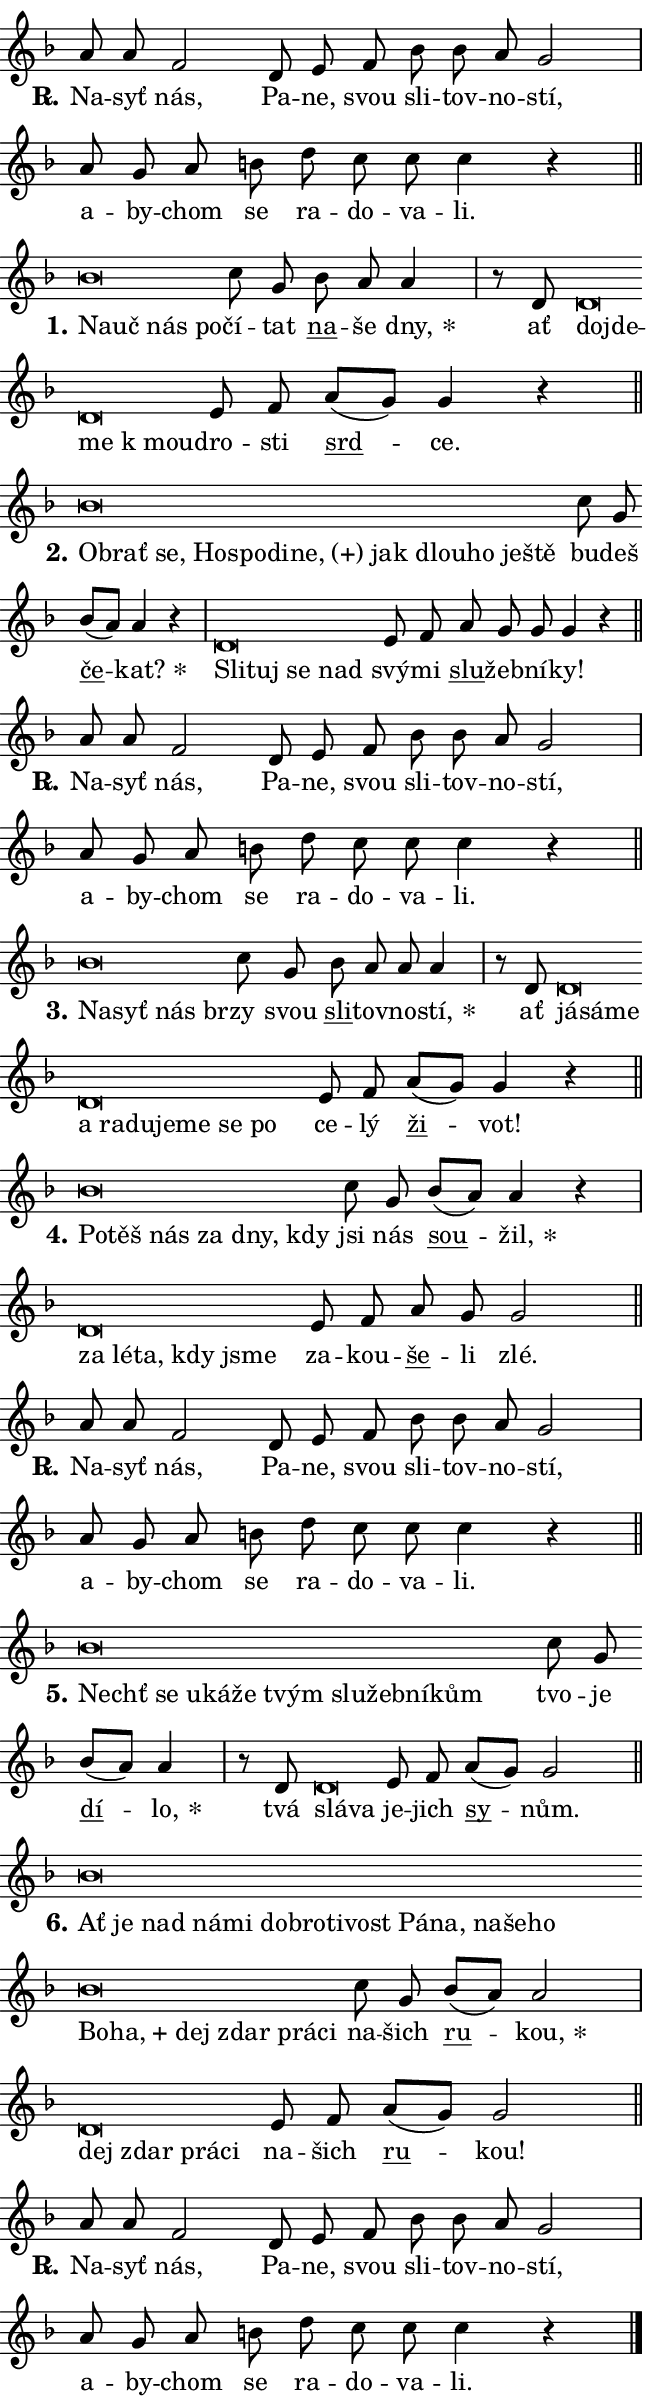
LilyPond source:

\version "2.24.0"
\header { tagline = "" }
\paper {
  indent = 0\cm
  top-margin = 0\cm
  right-margin = 0.13\cm % to fit lyric hyphens
  bottom-margin = 0\cm
  left-margin = 0\cm
  paper-width = 11\cm
  page-breaking = #ly:one-page-breaking
  system-system-spacing.basic-distance = #11
  score-system-spacing.basic-distance = #11
  ragged-last = ##f
}


%% Author: Thomas Morley
%% https://lists.gnu.org/archive/html/lilypond-user/2020-05/msg00002.html
#(define (line-position grob)
"Returns position of @var[grob} in current system:
   @code{'start}, if at first time-step
   @code{'end}, if at last time-step
   @code{'middle} otherwise
"
  (let* ((col (ly:item-get-column grob))
         (ln (ly:grob-object col 'left-neighbor))
         (rn (ly:grob-object col 'right-neighbor))
         (col-to-check-left (if (ly:grob? ln) ln col))
         (col-to-check-right (if (ly:grob? rn) rn col))
         (break-dir-left
           (and
             (ly:grob-property col-to-check-left 'non-musical #f)
             (ly:item-break-dir col-to-check-left)))
         (break-dir-right
           (and
             (ly:grob-property col-to-check-right 'non-musical #f)
             (ly:item-break-dir col-to-check-right))))
        (cond ((eqv? 1 break-dir-left) 'start)
              ((eqv? -1 break-dir-right) 'end)
              (else 'middle))))

#(define (tranparent-at-line-position vctor)
  (lambda (grob)
  "Relying on @code{line-position} select the relevant enry from @var{vctor}.
Used to determine transparency,"
    (case (line-position grob)
      ((end) (not (vector-ref vctor 0)))
      ((middle) (not (vector-ref vctor 1)))
      ((start) (not (vector-ref vctor 2))))))

noteHeadBreakVisibility =
#(define-music-function (break-visibility)(vector?)
"Makes @code{NoteHead}s transparent relying on @var{break-visibility}"
#{
  \override NoteHead.transparent =
    #(tranparent-at-line-position break-visibility)
#})

#(define delete-ledgers-for-transparent-note-heads
  (lambda (grob)
    "Reads whether a @code{NoteHead} is transparent.
If so this @code{NoteHead} is removed from @code{'note-heads} from
@var{grob}, which is supposed to be @code{LedgerLineSpanner}.
As a result ledgers are not printed for this @code{NoteHead}"
    (let* ((nhds-array (ly:grob-object grob 'note-heads))
           (nhds-list
             (if (ly:grob-array? nhds-array)
                 (ly:grob-array->list nhds-array)
                 '()))
           ;; Relies on the transparent-property being done before
           ;; Staff.LedgerLineSpanner.after-line-breaking is executed.
           ;; This is fragile ...
           (to-keep
             (remove
               (lambda (nhd)
                 (ly:grob-property nhd 'transparent #f))
               nhds-list)))
      ;; TODO find a better method to iterate over grob-arrays, similiar
      ;; to filter/remove etc for lists
      ;; For now rebuilt from scratch
      (set! (ly:grob-object grob 'note-heads)  '())
      (for-each
        (lambda (nhd)
          (ly:pointer-group-interface::add-grob grob 'note-heads nhd))
        to-keep))))

squashNotes = {
  \override NoteHead.X-extent = #'(-0.2 . 0.2)
  \override NoteHead.Y-extent = #'(-0.75 . 0)
  \override NoteHead.stencil =
    #(lambda (grob)
       (let ((pos (ly:grob-property grob 'staff-position)))
         (begin
           (if (< pos -7) (display "ERROR: Lower brevis then expected\n") (display ""))
           (if (<= pos -6) ly:text-interface::print ly:note-head::print))))
}
unSquashNotes = {
  \revert NoteHead.X-extent
  \revert NoteHead.Y-extent
  \revert NoteHead.stencil
}

hideNotes = \noteHeadBreakVisibility #begin-of-line-visible
unHideNotes = \noteHeadBreakVisibility #all-visible

% work-around for resetting accidentals
% https://lilypond.org/doc/v2.23/Documentation/notation/displaying-rhythms#unmetered-music
cadenzaMeasure = {
  \cadenzaOff
  \partial 1024 s1024
  \cadenzaOn
}

#(define-markup-command (accent layout props text) (markup?)
  "Underline accented syllable"
  (interpret-markup layout props
    #{\markup \override #'(offset . 4.3) \underline { #text }#}))

responsum = \markup \concat {
  "R" \hspace #-1.05 \path #0.1 #'((moveto 0 0.07) (lineto 0.9 0.8)) \hspace #0.05 "."
}

spaceSize = #0.6828661417322834 % exact space size for TeX Gyre Schola

\layout {
  \context {
    \Staff
    \remove "Time_signature_engraver"
    \override LedgerLineSpanner.after-line-breaking = #delete-ledgers-for-transparent-note-heads
  }
  \context {
    \Lyrics {
      \override LyricSpace.minimum-distance = \spaceSize
      \override LyricText.font-name = #"TeX Gyre Schola"
      \override LyricText.font-size = 1
      \override StanzaNumber.font-name = #"TeX Gyre Schola Bold"
      \override StanzaNumber.font-size = 1
    }
  }
  \context {
    \Score 
    \override NoteHead.text =
      #(lambda (grob) 
        (let ((pos (ly:grob-property grob 'staff-position)))
          #{\markup {
            \combine
              \halign #-0.55 \raise #(if (= pos -6) 0 0.5) \override #'(thickness . 2) \draw-line #'(3.2 . 0)
              \musicglyph "noteheads.sM1"
          }#}))
  }
}

% magnetic-lyrics.ily
%
%   written by
%     Jean Abou Samra <jean@abou-samra.fr>
%     Werner Lemberg <wl@gnu.org>
%
%   adapted by
%     Jiri Hon <jiri.hon@gmail.com>
%
% Version 2022-Apr-15

% https://www.mail-archive.com/lilypond-user@gnu.org/msg149350.html

#(define (Left_hyphen_pointer_engraver context)
   "Collect syllable-hyphen-syllable occurrences in lyrics and store
them in properties.  This engraver only looks to the left.  For
example, if the lyrics input is @code{foo -- bar}, it does the
following.

@itemize @bullet
@item
Set the @code{text} property of the @code{LyricHyphen} grob between
@q{foo} and @q{bar} to @code{foo}.

@item
Set the @code{left-hyphen} property of the @code{LyricText} grob with
text @q{foo} to the @code{LyricHyphen} grob between @q{foo} and
@q{bar}.
@end itemize

Use this auxiliary engraver in combination with the
@code{lyric-@/text::@/apply-@/magnetic-@/offset!} hook."
   (let ((hyphen #f)
         (text #f))
     (make-engraver
      (acknowledgers
       ((lyric-syllable-interface engraver grob source-engraver)
        (set! text grob)))
      (end-acknowledgers
       ((lyric-hyphen-interface engraver grob source-engraver)
        ;(when (not (grob::has-interface grob 'lyric-space-interface))
          (set! hyphen grob)));)
      ((stop-translation-timestep engraver)
       (when (and text hyphen)
         (ly:grob-set-object! text 'left-hyphen hyphen))
       (set! text #f)
       (set! hyphen #f)))))

#(define (lyric-text::apply-magnetic-offset! grob)
   "If the space between two syllables is less than the value in
property @code{LyricText@/.details@/.squash-threshold}, move the right
syllable to the left so that it gets concatenated with the left
syllable.

Use this function as a hook for
@code{LyricText@/.after-@/line-@/breaking} if the
@code{Left_@/hyphen_@/pointer_@/engraver} is active."
   (let ((hyphen (ly:grob-object grob 'left-hyphen #f)))
     (when hyphen
       (let ((left-text (ly:spanner-bound hyphen LEFT)))
         (when (grob::has-interface left-text 'lyric-syllable-interface)
           (let* ((common (ly:grob-common-refpoint grob left-text X))
                  (this-x-ext (ly:grob-extent grob common X))
                  (left-x-ext
                   (begin
                     ;; Trigger magnetism for left-text.
                     (ly:grob-property left-text 'after-line-breaking)
                     (ly:grob-extent left-text common X)))
                  ;; `delta` is the gap width between two syllables.
                  (delta (- (interval-start this-x-ext)
                            (interval-end left-x-ext)))
                  (details (ly:grob-property grob 'details))
                  (threshold (assoc-get 'squash-threshold details 0.2)))
             (when (< delta threshold)
               (let* (;; We have to manipulate the input text so that
                      ;; ligatures crossing syllable boundaries are not
                      ;; disabled.  For languages based on the Latin
                      ;; script this is essentially a beautification.
                      ;; However, for non-Western scripts it can be a
                      ;; necessity.
                      (lt (ly:grob-property left-text 'text))
                      (rt (ly:grob-property grob 'text))
                      (is-space (grob::has-interface hyphen 'lyric-space-interface))
                      (space (if is-space " " ""))
                      (extra-delta (if is-space spaceSize 0))
                      ;; Append new syllable.
                      (ltrt-space (if (and (string? lt) (string? rt))
                                (string-append lt space rt)
                                (make-concat-markup (list lt space rt))))
                      ;; Right-align `ltrt` to the right side.
                      (ltrt-space-markup (grob-interpret-markup
                               grob
                               (make-translate-markup
                                (cons (interval-length this-x-ext) 0)
                                (make-right-align-markup ltrt-space)))))
                 (begin
                   ;; Don't print `left-text`.
                   (ly:grob-set-property! left-text 'stencil #f)
                   ;; Set text and stencil (which holds all collected
                   ;; syllables so far) and shift it to the left.
                   (ly:grob-set-property! grob 'text ltrt-space)
                   (ly:grob-set-property! grob 'stencil ltrt-space-markup)
                   (ly:grob-translate-axis! grob (- (- delta extra-delta)) X))))))))))


#(define (lyric-hyphen::displace-bounds-first grob)
   ;; Make very sure this callback isn't triggered too early.
   (let ((left (ly:spanner-bound grob LEFT))
         (right (ly:spanner-bound grob RIGHT)))
     (ly:grob-property left 'after-line-breaking)
     (ly:grob-property right 'after-line-breaking)
     (ly:lyric-hyphen::print grob)))

squashThreshold = #0.4

\layout {
  \context {
    \Lyrics
    \consists #Left_hyphen_pointer_engraver
    \override LyricText.after-line-breaking =
      #lyric-text::apply-magnetic-offset!
    \override LyricHyphen.stencil = #lyric-hyphen::displace-bounds-first
    \override LyricText.details.squash-threshold = \squashThreshold
    \override LyricHyphen.minimum-distance = 0
    \override LyricHyphen.minimum-length = \squashThreshold
  }
}

squashText = \override LyricText.details.squash-threshold = 9999
unSquashText = \override LyricText.details.squash-threshold = \squashThreshold

leftText = \override LyricText.self-alignment-X = #LEFT
unLeftText = \revert LyricText.self-alignment-X

starOffset = #(lambda (grob) 
                (let ((x_offset (ly:self-alignment-interface::aligned-on-x-parent grob)))
                  (if (= x_offset 0) 0 (+ x_offset 1.2))))

star = #(define-music-function (syllable)(string?)
"Append star separator at the end of a syllable"
#{
  \once \override LyricText.X-offset = #starOffset
  \lyricmode { \markup {
    #syllable
    \override #'((font-name . "TeX Gyre Schola Bold")) \hspace #0.2 \lower #0.65 \larger "*"
  } }
#})

starAccent = #(define-music-function (syllable)(string?)
"Append star separator at the end of a syllable and make accent"
#{
  \once \override LyricText.X-offset = #starOffset
  \lyricmode { \markup {
    \accent #syllable
    \override #'((font-name . "TeX Gyre Schola Bold")) \hspace #0.2 \lower #0.65 \larger "*"
  } }
#})

breath = #(define-music-function (syllable)(string?)
"Append breathing indicator at the end of a syllable"
#{
  \lyricmode { \markup { #syllable "+" } }
#})

optionalBreath = #(define-music-function (syllable)(string?)
"Append optional breathing indicator at the end of a syllable"
#{
  \lyricmode { \markup { #syllable "(+)" } }
#})


\score {
    <<
        \new Voice = "melody" { \cadenzaOn \key f \major \relative { a'8 a f2 d8 e f \bar "" bes bes a g2 \cadenzaMeasure \bar "|" a8 g a b \bar "" d c c c4 r \cadenzaMeasure \bar "||" \break } }
        \new Lyrics \lyricsto "melody" { \lyricmode { \set stanza = \responsum
Na -- syť nás, Pa -- ne, svou sli -- tov -- no -- stí, a -- by -- chom se ra -- do -- va -- li. } }
    >>
    \layout {}
}

\score {
    <<
        \new Voice = "melody" { \cadenzaOn \key f \major \relative { \squashNotes bes'\breve*1/16 \hideNotes \breve*1/16 \bar "" \breve*1/16 \breve*1/16 \bar "" \unHideNotes \unSquashNotes c8 g \bar "" bes a a4 \cadenzaMeasure \bar "|" r8 d,8 \squashNotes d\breve*1/16 \hideNotes \breve*1/16 \bar "" \breve*1/16 \breve*1/16 \bar "" \unHideNotes \unSquashNotes e8 f \bar "" a[( g)] g4 r \cadenzaMeasure \bar "||" \break } }
        \new Lyrics \lyricsto "melody" { \lyricmode { \set stanza = "1."
\leftText Na -- \squashText uč nás po -- \unLeftText \unSquashText čí -- tat \markup \accent na -- še \star dny, ať \leftText do -- \squashText jde -- me "k mou" -- \unLeftText \unSquashText dro -- sti \markup \accent srd -- ce. } }
    >>
    \layout {}
}

\score {
    <<
        \new Voice = "melody" { \cadenzaOn \key f \major \relative { \squashNotes bes'\breve*1/16 \hideNotes \breve*1/16 \bar "" \breve*1/16 \bar "" \breve*1/16 \bar "" \breve*1/16 \bar "" \breve*1/16 \bar "" \breve*1/16 \bar "" \breve*1/16 \bar "" \breve*1/16 \bar "" \breve*1/16 \bar "" \breve*1/16 \breve*1/16 \bar "" \unHideNotes \unSquashNotes c8 g \bar "" bes[( a)] a4 r \cadenzaMeasure \bar "|" \squashNotes d,\breve*1/16 \hideNotes \breve*1/16 \bar "" \breve*1/16 \breve*1/16 \bar "" \unHideNotes \unSquashNotes e8 f \bar "" a g g g4 r \cadenzaMeasure \bar "||" \break } }
        \new Lyrics \lyricsto "melody" { \lyricmode { \set stanza = "2."
\leftText Ob -- \squashText rať se, Ho -- spo -- di -- \optionalBreath ne, jak dlou -- ho je -- ště \unLeftText \unSquashText bu -- deš \markup \accent če -- \star kat? \leftText Sli -- \squashText tuj se nad \unLeftText \unSquashText svý -- mi \markup \accent slu -- žeb -- ní -- ky! } }
    >>
    \layout {}
}

\score {
    <<
        \new Voice = "melody" { \cadenzaOn \key f \major \relative { a'8 a f2 d8 e f \bar "" bes bes a g2 \cadenzaMeasure \bar "|" a8 g a b \bar "" d c c c4 r \cadenzaMeasure \bar "||" \break } }
        \new Lyrics \lyricsto "melody" { \lyricmode { \set stanza = \responsum
Na -- syť nás, Pa -- ne, svou sli -- tov -- no -- stí, a -- by -- chom se ra -- do -- va -- li. } }
    >>
    \layout {}
}

\score {
    <<
        \new Voice = "melody" { \cadenzaOn \key f \major \relative { \squashNotes bes'\breve*1/16 \hideNotes \breve*1/16 \bar "" \breve*1/16 \breve*1/16 \bar "" \unHideNotes \unSquashNotes c8 g \bar "" bes a a a4 \cadenzaMeasure \bar "|" r8 d,8 \squashNotes d\breve*1/16 \hideNotes \breve*1/16 \bar "" \breve*1/16 \bar "" \breve*1/16 \bar "" \breve*1/16 \bar "" \breve*1/16 \bar "" \breve*1/16 \bar "" \breve*1/16 \bar "" \breve*1/16 \breve*1/16 \bar "" \unHideNotes \unSquashNotes e8 f \bar "" a[( g)] g4 r \cadenzaMeasure \bar "||" \break } }
        \new Lyrics \lyricsto "melody" { \lyricmode { \set stanza = "3."
\leftText Na -- \squashText syť nás br -- \unLeftText \unSquashText zy svou \markup \accent sli -- tov -- no -- \star stí, ať \leftText já -- \squashText sá -- me a ra -- du -- je -- me se po \unLeftText \unSquashText ce -- lý \markup \accent ži -- vot! } }
    >>
    \layout {}
}

\score {
    <<
        \new Voice = "melody" { \cadenzaOn \key f \major \relative { \squashNotes bes'\breve*1/16 \hideNotes \breve*1/16 \bar "" \breve*1/16 \bar "" \breve*1/16 \bar "" \breve*1/16 \breve*1/16 \bar "" \unHideNotes \unSquashNotes c8 g \bar "" bes[( a)] a4 r \cadenzaMeasure \bar "|" \squashNotes d,\breve*1/16 \hideNotes \breve*1/16 \bar "" \breve*1/16 \bar "" \breve*1/16 \breve*1/16 \bar "" \unHideNotes \unSquashNotes e8 f \bar "" a g g2 \cadenzaMeasure \bar "||" \break } }
        \new Lyrics \lyricsto "melody" { \lyricmode { \set stanza = "4."
\leftText Po -- \squashText těš nás za dny, kdy \unLeftText \unSquashText jsi nás \markup \accent sou -- \star žil, \leftText za \squashText lé -- ta, kdy jsme \unLeftText \unSquashText za -- kou -- \markup \accent še -- li zlé. } }
    >>
    \layout {}
}

\score {
    <<
        \new Voice = "melody" { \cadenzaOn \key f \major \relative { a'8 a f2 d8 e f \bar "" bes bes a g2 \cadenzaMeasure \bar "|" a8 g a b \bar "" d c c c4 r \cadenzaMeasure \bar "||" \break } }
        \new Lyrics \lyricsto "melody" { \lyricmode { \set stanza = \responsum
Na -- syť nás, Pa -- ne, svou sli -- tov -- no -- stí, a -- by -- chom se ra -- do -- va -- li. } }
    >>
    \layout {}
}

\score {
    <<
        \new Voice = "melody" { \cadenzaOn \key f \major \relative { \squashNotes bes'\breve*1/16 \hideNotes \breve*1/16 \bar "" \breve*1/16 \bar "" \breve*1/16 \bar "" \breve*1/16 \bar "" \breve*1/16 \bar "" \breve*1/16 \bar "" \breve*1/16 \bar "" \breve*1/16 \breve*1/16 \bar "" \unHideNotes \unSquashNotes c8 g \bar "" bes[( a)] a4 \cadenzaMeasure \bar "|" r8 d,8 \squashNotes d\breve*1/16 \hideNotes \breve*1/16 \bar "" \unHideNotes \unSquashNotes e8 f \bar "" a[( g)] g2 \cadenzaMeasure \bar "||" \break } }
        \new Lyrics \lyricsto "melody" { \lyricmode { \set stanza = "5."
\leftText Nechť \squashText se u -- ká -- že tvým slu -- žeb -- ní -- kům \unLeftText \unSquashText tvo -- je \markup \accent dí -- \star lo, tvá \leftText slá -- \squashText va \unLeftText \unSquashText je -- jich \markup \accent sy -- nům. } }
    >>
    \layout {}
}

\score {
    <<
        \new Voice = "melody" { \cadenzaOn \key f \major \relative { \squashNotes bes'\breve*1/16 \hideNotes \breve*1/16 \bar "" \breve*1/16 \bar "" \breve*1/16 \bar "" \breve*1/16 \bar "" \breve*1/16 \bar "" \breve*1/16 \bar "" \breve*1/16 \bar "" \breve*1/16 \bar "" \breve*1/16 \bar "" \breve*1/16 \bar "" \breve*1/16 \bar "" \breve*1/16 \bar "" \breve*1/16 \bar "" \breve*1/16 \bar "" \breve*1/16 \bar "" \breve*1/16 \bar "" \breve*1/16 \bar "" \breve*1/16 \breve*1/16 \bar "" \unHideNotes \unSquashNotes c8 g \bar "" bes[( a)] a2 \cadenzaMeasure \bar "|" \squashNotes d,\breve*1/16 \hideNotes \breve*1/16 \bar "" \breve*1/16 \breve*1/16 \bar "" \unHideNotes \unSquashNotes e8 f \bar "" a[( g)] g2 \cadenzaMeasure \bar "||" \break } }
        \new Lyrics \lyricsto "melody" { \lyricmode { \set stanza = "6."
\leftText Ať \squashText je nad ná -- mi dob -- ro -- ti -- vost Pá -- na, na -- še -- ho Bo -- \breath "ha," dej zdar prá -- ci \unLeftText \unSquashText na -- šich \markup \accent ru -- \star kou, \leftText dej \squashText zdar prá -- ci \unLeftText \unSquashText na -- šich \markup \accent ru -- kou! } }
    >>
    \layout {}
}

\score {
    <<
        \new Voice = "melody" { \cadenzaOn \key f \major \relative { a'8 a f2 d8 e f \bar "" bes bes a g2 \cadenzaMeasure \bar "|" a8 g a b \bar "" d c c c4 r \cadenzaMeasure \bar "||" \break } \bar "|." }
        \new Lyrics \lyricsto "melody" { \lyricmode { \set stanza = \responsum
Na -- syť nás, Pa -- ne, svou sli -- tov -- no -- stí, a -- by -- chom se ra -- do -- va -- li. } }
    >>
    \layout {}
}
